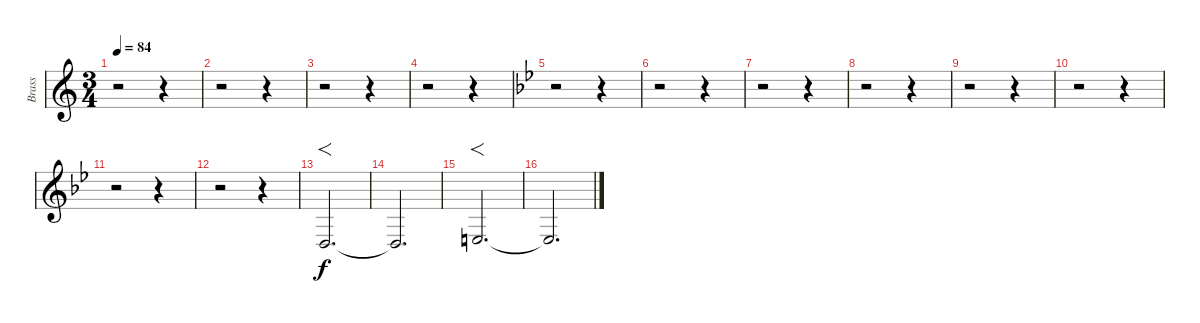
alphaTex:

\track ("Brass" "Brass") {instrument synthbrass1}
\staff {score}
\tuning (E4 B3 G3 D3 A2 E2) {hide}
\ts (3 4)
\tempo 84
\clef g2
\ks c
r.2{dy f} r.4 |
r.2 r.4 |
r.2 r.4 |
r.2 r.4 |
\ks gminor
r.2 r.4 |
r.2 r.4 |
r.2 r.4 |
r.2 r.4 |
r.2 r.4 |
r.2 r.4 |
r.2 r.4 |
r.2 r.4 |
0.4.2{f d} |
0.4{t}.2{d} |
2.4.2{f d} |
2.4{t}.2{d}
